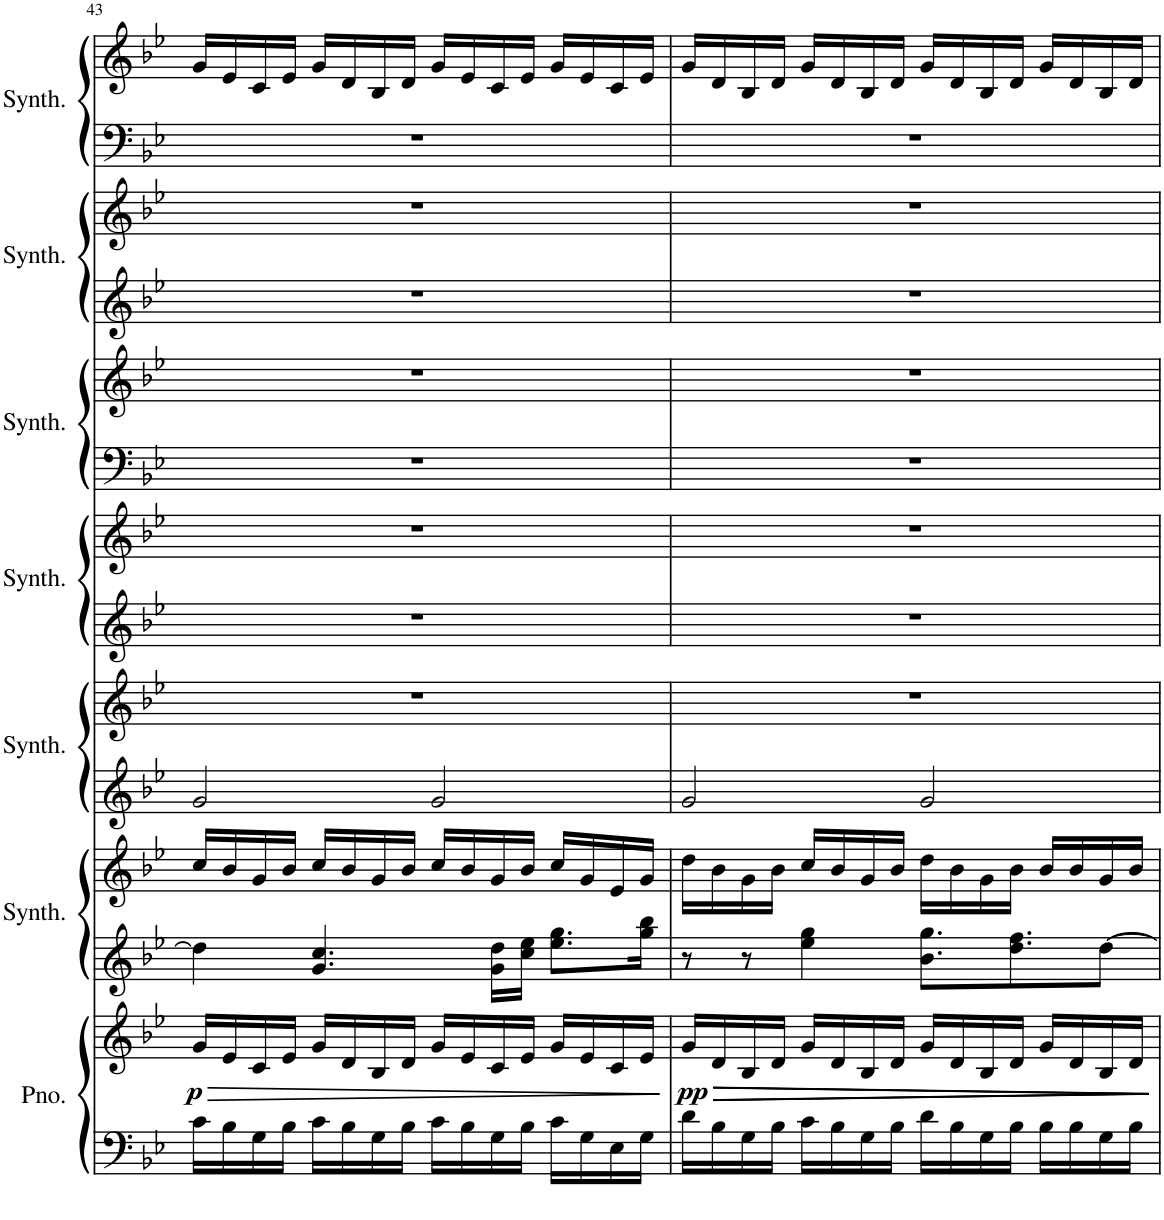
**kern	**kern	**dynam	**kern	**kern	**kern	**kern	**kern	**kern	**kern	**kern	**kern	**kern	**kern	**kern
*part7	*part7	*part7	*part6	*part6	*part5	*part5	*part4	*part4	*part3	*part3	*part2	*part2	*part1	*part1
*staff14	*staff13	*staff13/14	*staff12	*staff11	*staff10	*staff9	*staff8	*staff7	*staff6	*staff5	*staff4	*staff3	*staff2	*staff1
*I"Piano	*	*	*I"Saw Synthesizer	*	*I"Square Synthesizer	*	*I"Metallic Synthesizer	*	*I"Poly Synthesizer	*	*I"New Age Synthesizer	*	*I"Saw Synthesizer	*
*I'Pno.	*	*	*I'Synth.	*	*I'Synth.	*	*I'Synth.	*	*I'Synth.	*	*I'Synth.	*	*I'Synth.	*
!!LO:PB:g=z
*clefF4	*clefG2	*	*clefG2	*clefG2	*clefG2	*clefG2	*clefG2	*clefG2	*clefF4	*clefG2	*clefG2	*clefG2	*clefF4	*clefG2
*k[b-e-]	*k[b-e-]	*	*k[b-e-]	*k[b-e-]	*k[b-e-]	*k[b-e-]	*k[b-e-]	*k[b-e-]	*k[b-e-]	*k[b-e-]	*k[b-e-]	*k[b-e-]	*k[b-e-]	*k[b-e-]
*M4/4	*M4/4	*	*M4/4	*M4/4	*M4/4	*M4/4	*M4/4	*M4/4	*M4/4	*M4/4	*M4/4	*M4/4	*M4/4	*M4/4
=43	=43	=43	=43	=43	=43	=43	=43	=43	=43	=43	=43	=43	=43	=43
!	!	!LO:HP:b	!	!	!	!	!	!	!	!	!	!	!	!
!	!	!LO:DY:n=1:b	!	!	!	!	!	!	!	!	!	!	!	!
16c\LL	16g/LL	> p	4dd\]	16cc/LL	2g/	1r	1r	1r	1r	1r	1r	1r	1r	16g/LL
16B-\	16e-/	.	.	16b-/	.	.	.	.	.	.	.	.	.	16e-/
16G\	16c/	.	.	16g/	.	.	.	.	.	.	.	.	.	16c/
16B-\JJ	16e-/JJ	.	.	16b-/JJ	.	.	.	.	.	.	.	.	.	16e-/JJ
16c\LL	16g/LL	.	4.g/ 4.cc/	16cc/LL	.	.	.	.	.	.	.	.	.	16g/LL
16B-\	16d/	.	.	16b-/	.	.	.	.	.	.	.	.	.	16d/
16G\	16B-/	.	.	16g/	.	.	.	.	.	.	.	.	.	16B-/
16B-\JJ	16d/JJ	.	.	16b-/JJ	.	.	.	.	.	.	.	.	.	16d/JJ
16c\LL	16g/LL	.	.	16cc/LL	2g/	.	.	.	.	.	.	.	.	16g/LL
16B-\	16e-/	.	.	16b-/	.	.	.	.	.	.	.	.	.	16e-/
16G\	16c/	.	16g\ 16dd\LL	16g/	.	.	.	.	.	.	.	.	.	16c/
16B-\JJ	16e-/JJ	.	16cc\ 16ee-\JJ	16b-/JJ	.	.	.	.	.	.	.	.	.	16e-/JJ
16c\LL	16g/LL	.	8.ee-\ 8.gg\L	16cc/LL	.	.	.	.	.	.	.	.	.	16g/LL
16G\	16e-/	.	.	16g/	.	.	.	.	.	.	.	.	.	16e-/
16E-\	16c/	.	.	16e-/	.	.	.	.	.	.	.	.	.	16c/
16G\JJ	16e-/JJ	.	16gg\ 16bb-\Jk	16g/JJ	.	.	.	.	.	.	.	.	.	16e-/JJ
.	.	]	.	.	.	.	.	.	.	.	.	.	.	.
=44	=44	=44	=44	=44	=44	=44	=44	=44	=44	=44	=44	=44	=44	=44
!	!	!LO:HP:b	!	!	!	!	!	!	!	!	!	!	!	!
!	!	!LO:DY:n=1:b	!	!	!	!	!	!	!	!	!	!	!	!
16d\LL	16g/LL	> pp	8r	16dd\LL	2g/	1r	1r	1r	1r	1r	1r	1r	1r	16g/LL
!	!	!LO:HP:b	!	!	!	!	!	!	!	!	!	!	!	!
16B-\	16d/	>	.	16b-\	.	.	.	.	.	.	.	.	.	16d/
!	!	!LO:HP:b	!	!	!	!	!	!	!	!	!	!	!	!
16G\	16B-/	>	8r	16g\	.	.	.	.	.	.	.	.	.	16B-/
16B-\JJ	16d/JJ	.	.	16b-\JJ	.	.	.	.	.	.	.	.	.	16d/JJ
16c\LL	16g/LL	.	4ee-\ 4gg\	16cc/LL	.	.	.	.	.	.	.	.	.	16g/LL
16B-\	16d/	.	.	16b-/	.	.	.	.	.	.	.	.	.	16d/
16G\	16B-/	.	.	16g/	.	.	.	.	.	.	.	.	.	16B-/
16B-\JJ	16d/JJ	.	.	16b-/JJ	.	.	.	.	.	.	.	.	.	16d/JJ
16d\LL	16g/LL	.	8.b-\ 8.gg\L	16dd\LL	2g/	.	.	.	.	.	.	.	.	16g/LL
16B-\	16d/	.	.	16b-\	.	.	.	.	.	.	.	.	.	16d/
16G\	16B-/	.	.	16g\	.	.	.	.	.	.	.	.	.	16B-/
16B-\JJ	16d/JJ	.	8.dd\ 8.ff\	16b-\JJ	.	.	.	.	.	.	.	.	.	16d/JJ
16B-\LL	16g/LL	.	.	16b-/LL	.	.	.	.	.	.	.	.	.	16g/LL
16B-\	16d/	.	.	16b-/	.	.	.	.	.	.	.	.	.	16d/
16G\	16B-/	.	[8dd\J	16g/	.	.	.	.	.	.	.	.	.	16B-/
16B-\JJ	16d/JJ	.	.	16b-/JJ	.	.	.	.	.	.	.	.	.	16d/JJ
.	.	] ] ]	.	.	.	.	.	.	.	.	.	.	.	.
=	=	=	=	=	=	=	=	=	=	=	=	=	=	=
*-	*-	*-	*-	*-	*-	*-	*-	*-	*-	*-	*-	*-	*-	*-
